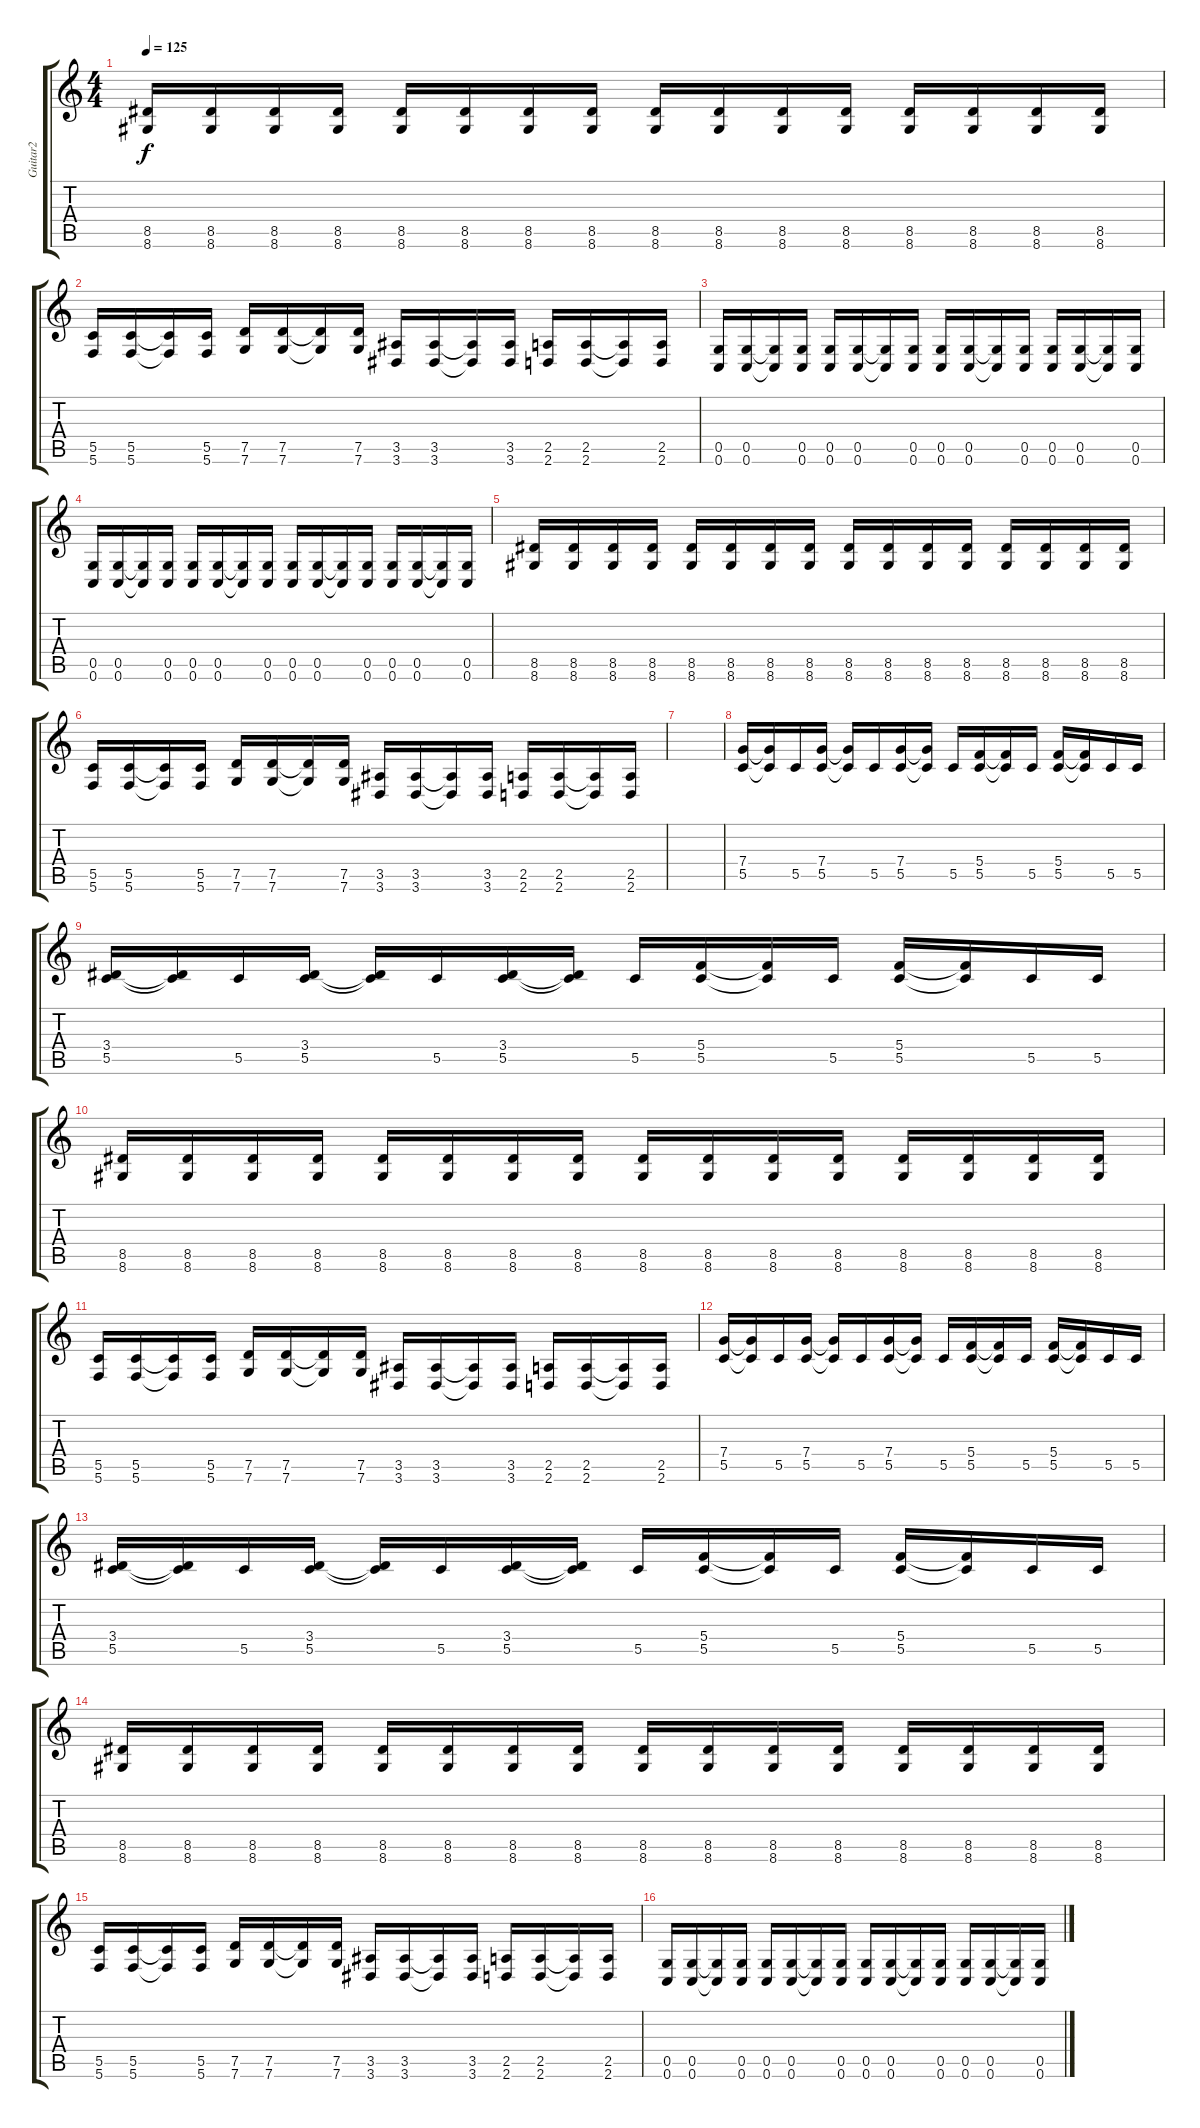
\track ("Guitar2" "Guitar2") {instrument distortionguitar}
\staff {score tabs}
\tuning (D4 A3 F3 C3 G2 C2) {hide}
\ts (4 4)
\tempo 125
\clef g2
\ks c
(8.5 8.6).16{dy f} (8.5 8.6).16 (8.5 8.6).16 (8.5 8.6).16 (8.5 8.6).16 (8.5 8.6).16 (8.5 8.6).16 (8.5 8.6).16 (8.5 8.6).16 (8.5 8.6).16 (8.5 8.6).16 (8.5 8.6).16 (8.5 8.6).16 (8.5 8.6).16 (8.5 8.6).16 (8.5 8.6).16 |
(5.5 5.6).16 (5.5 5.6).16 (5.5{t} 5.6{t}).16 (5.5 5.6).16 (7.5 7.6).16 (7.5 7.6).16 (7.5{t} 7.6{t}).16 (7.5 7.6).16 (3.5 3.6).16 (3.5 3.6).16 (3.5{t} 3.6{t}).16 (3.5 3.6).16 (2.5 2.6).16 (2.5 2.6).16 (2.5{t} 2.6{t}).16 (2.5 2.6).16 |
(0.5 0.6).16 (0.5 0.6).16 (0.5{t} 0.6{t}).16 (0.5 0.6).16 (0.5 0.6).16 (0.5 0.6).16 (0.5{t} 0.6{t}).16 (0.5 0.6).16 (0.5 0.6).16 (0.5 0.6).16 (0.5{t} 0.6{t}).16 (0.5 0.6).16 (0.5 0.6).16 (0.5 0.6).16 (0.5{t} 0.6{t}).16 (0.5 0.6).16 |
(0.5 0.6).16 (0.5 0.6).16 (0.5{t} 0.6{t}).16 (0.5 0.6).16 (0.5 0.6).16 (0.5 0.6).16 (0.5{t} 0.6{t}).16 (0.5 0.6).16 (0.5 0.6).16 (0.5 0.6).16 (0.5{t} 0.6{t}).16 (0.5 0.6).16 (0.5 0.6).16 (0.5 0.6).16 (0.5{t} 0.6{t}).16 (0.5 0.6).16 |
(8.5 8.6).16 (8.5 8.6).16 (8.5 8.6).16 (8.5 8.6).16 (8.5 8.6).16 (8.5 8.6).16 (8.5 8.6).16 (8.5 8.6).16 (8.5 8.6).16 (8.5 8.6).16 (8.5 8.6).16 (8.5 8.6).16 (8.5 8.6).16 (8.5 8.6).16 (8.5 8.6).16 (8.5 8.6).16 |
(5.5 5.6).16 (5.5 5.6).16 (5.5{t} 5.6{t}).16 (5.5 5.6).16 (7.5 7.6).16 (7.5 7.6).16 (7.5{t} 7.6{t}).16 (7.5 7.6).16 (3.5 3.6).16 (3.5 3.6).16 (3.5{t} 3.6{t}).16 (3.5 3.6).16 (2.5 2.6).16 (2.5 2.6).16 (2.5{t} 2.6{t}).16 (2.5 2.6).16 |
|
(7.4 5.5).16 (7.4{t} 5.5{t}).16 5.5.16 (7.4 5.5).16 (7.4{t} 5.5{t}).16 5.5.16 (7.4 5.5).16 (7.4{t} 5.5{t}).16 5.5.16 (5.4 5.5).16 (5.4{t} 5.5{t}).16 5.5.16 (5.4 5.5).16 (5.4{t} 5.5{t}).16 5.5.16 5.5.16 |
(3.4 5.5).16 (3.4{t} 5.5{t}).16 5.5.16 (3.4 5.5).16 (3.4{t} 5.5{t}).16 5.5.16 (3.4 5.5).16 (3.4{t} 5.5{t}).16 5.5.16 (5.4 5.5).16 (5.4{t} 5.5{t}).16 5.5.16 (5.4 5.5).16 (5.4{t} 5.5{t}).16 5.5.16 5.5.16 |
(8.5 8.6).16 (8.5 8.6).16 (8.5 8.6).16 (8.5 8.6).16 (8.5 8.6).16 (8.5 8.6).16 (8.5 8.6).16 (8.5 8.6).16 (8.5 8.6).16 (8.5 8.6).16 (8.5 8.6).16 (8.5 8.6).16 (8.5 8.6).16 (8.5 8.6).16 (8.5 8.6).16 (8.5 8.6).16 |
(5.5 5.6).16 (5.5 5.6).16 (5.5{t} 5.6{t}).16 (5.5 5.6).16 (7.5 7.6).16 (7.5 7.6).16 (7.5{t} 7.6{t}).16 (7.5 7.6).16 (3.5 3.6).16 (3.5 3.6).16 (3.5{t} 3.6{t}).16 (3.5 3.6).16 (2.5 2.6).16 (2.5 2.6).16 (2.5{t} 2.6{t}).16 (2.5 2.6).16 |
(7.4 5.5).16 (7.4{t} 5.5{t}).16 5.5.16 (7.4 5.5).16 (7.4{t} 5.5{t}).16 5.5.16 (7.4 5.5).16 (7.4{t} 5.5{t}).16 5.5.16 (5.4 5.5).16 (5.4{t} 5.5{t}).16 5.5.16 (5.4 5.5).16 (5.4{t} 5.5{t}).16 5.5.16 5.5.16 |
(3.4 5.5).16 (3.4{t} 5.5{t}).16 5.5.16 (3.4 5.5).16 (3.4{t} 5.5{t}).16 5.5.16 (3.4 5.5).16 (3.4{t} 5.5{t}).16 5.5.16 (5.4 5.5).16 (5.4{t} 5.5{t}).16 5.5.16 (5.4 5.5).16 (5.4{t} 5.5{t}).16 5.5.16 5.5.16 |
(8.5 8.6).16 (8.5 8.6).16 (8.5 8.6).16 (8.5 8.6).16 (8.5 8.6).16 (8.5 8.6).16 (8.5 8.6).16 (8.5 8.6).16 (8.5 8.6).16 (8.5 8.6).16 (8.5 8.6).16 (8.5 8.6).16 (8.5 8.6).16 (8.5 8.6).16 (8.5 8.6).16 (8.5 8.6).16 |
(5.5 5.6).16 (5.5 5.6).16 (5.5{t} 5.6{t}).16 (5.5 5.6).16 (7.5 7.6).16 (7.5 7.6).16 (7.5{t} 7.6{t}).16 (7.5 7.6).16 (3.5 3.6).16 (3.5 3.6).16 (3.5{t} 3.6{t}).16 (3.5 3.6).16 (2.5 2.6).16 (2.5 2.6).16 (2.5{t} 2.6{t}).16 (2.5 2.6).16 |
(0.5 0.6).16 (0.5 0.6).16 (0.5{t} 0.6{t}).16 (0.5 0.6).16 (0.5 0.6).16 (0.5 0.6).16 (0.5{t} 0.6{t}).16 (0.5 0.6).16 (0.5 0.6).16 (0.5 0.6).16 (0.5{t} 0.6{t}).16 (0.5 0.6).16 (0.5 0.6).16 (0.5 0.6).16 (0.5{t} 0.6{t}).16 (0.5 0.6).16
